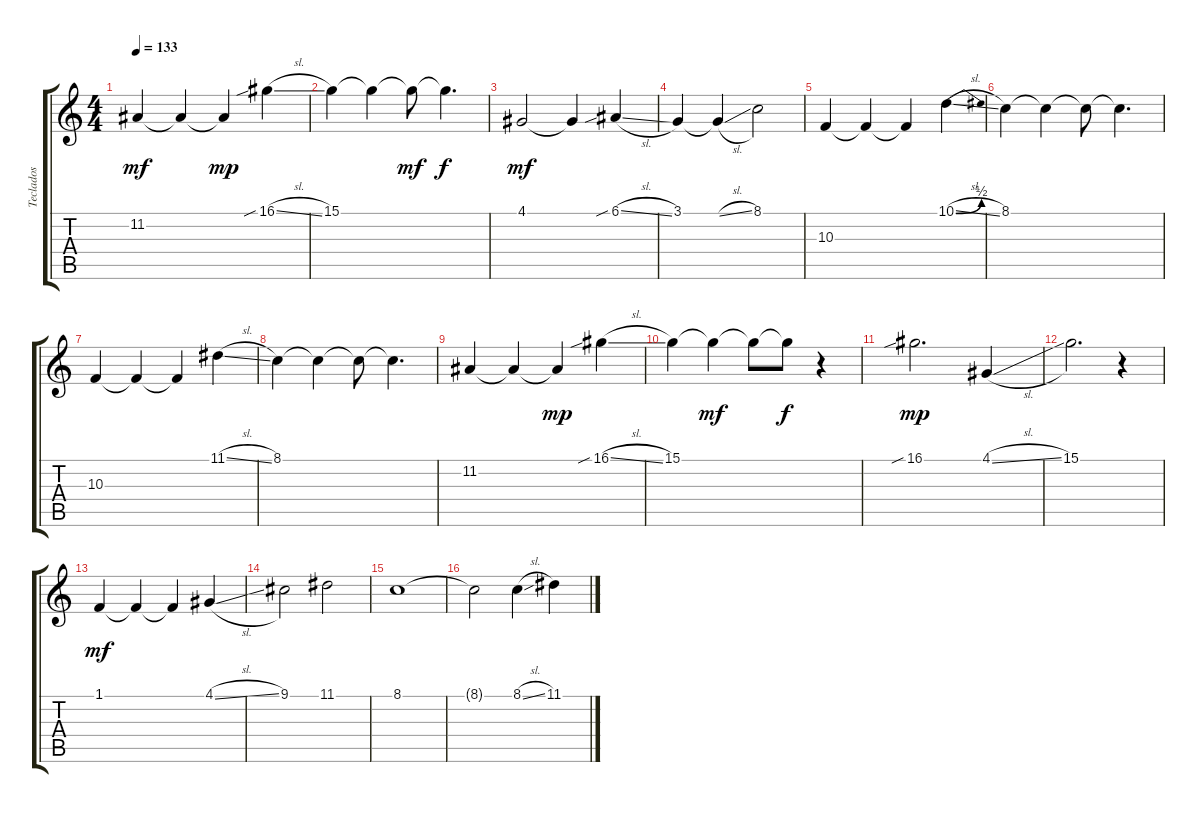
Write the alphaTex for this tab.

\track ("Teclados" "Teclados") {instrument lead2sawtooth}
\staff {score tabs}
\tuning (E4 B3 G3 D3 A2 E2) {hide}
\ts (4 4)
\tempo 133
\clef g2
\ks c
11.2.4{dy mf} 11.2{t}.4 11.2{t}.4{dy mp} 16.1{sib sl}.4 |
15.1.4 15.1{t}.4 15.1{t}.8{dy mf} 15.1{t}.4{d dy f} |
4.1.2{dy mf} 4.1{t}.4 6.1{sib sl}.4 |
3.1.4 3.1{sl t}.4 8.1.2 |
10.3.4 10.3{t}.4 10.3{t}.4 10.1{be (bend 0 0 60 2) sl}.4 |
8.1.4 8.1{t}.4 8.1{t}.8 8.1{t}.4{d} |
10.3.4 10.3{t}.4 10.3{t}.4 11.1{sl}.4 |
8.1.4 8.1{t}.4 8.1{t}.8 8.1{t}.4{d} |
11.2.4 11.2{t}.4 11.2{t}.4{dy mp} 16.1{sib sl}.4 |
15.1.4 15.1{t}.4{dy mf} 15.1{t}.8 15.1{t}.8{dy f} r.4 |
16.1{sib}.2{d dy mp} 4.1{sl}.4 |
15.1.2{d} r.4 |
1.1.4{dy mf} 1.1{t}.4 1.1{t}.4 4.1{sl}.4 |
9.1.2 11.1.2 |
8.1.1 |
8.1{t}.2 8.1{sl}.4 11.1.4
